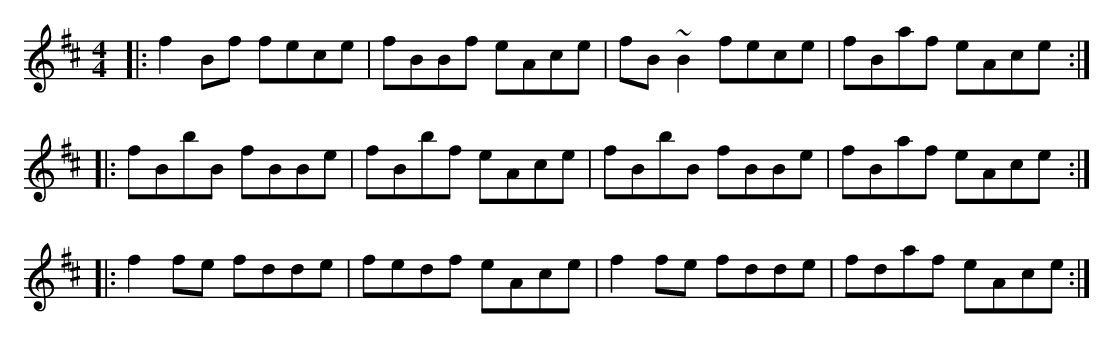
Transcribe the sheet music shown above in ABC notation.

X:1
M:4/4
K:Bmin
|:f2Bf fece|fBBf eAce|fB~B2 fece|fBaf eAce:|
|:fBbB fBBe|fBbf eAce|fBbB fBBe|fBaf eAce:|
|:f2fe fdde|fedf eAce|f2fe fdde|fdaf eAce:|
